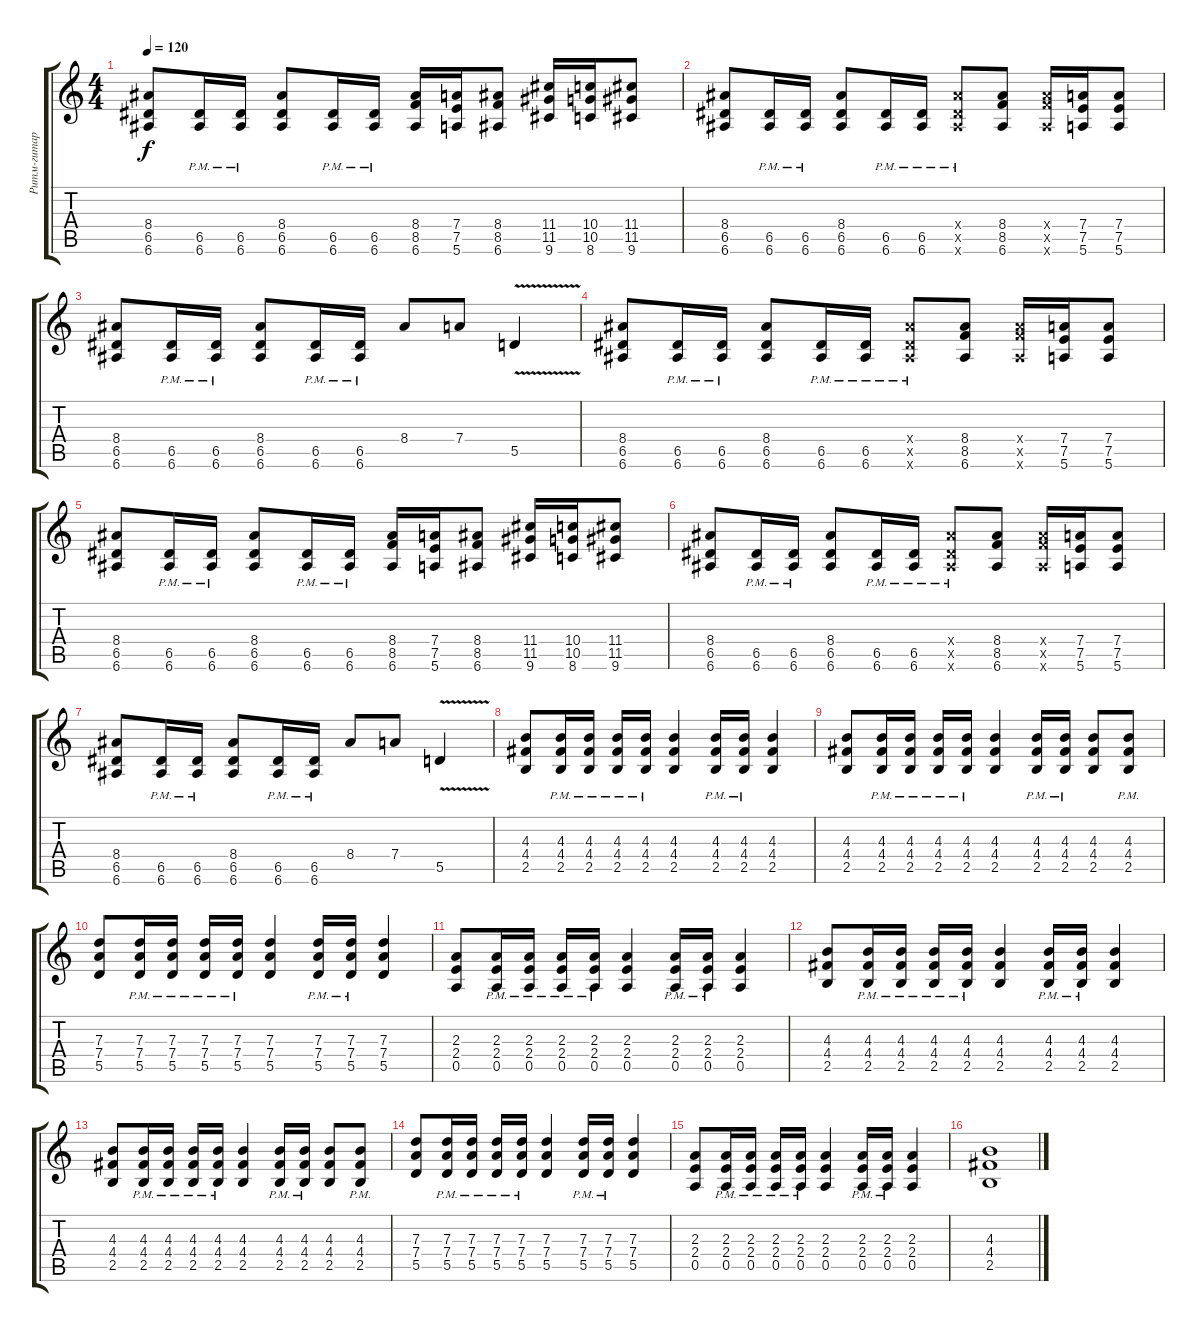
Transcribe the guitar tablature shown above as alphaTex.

\track ("Ритм-гитара (Силеноз)" "Ритм-гитар") {instrument distortionguitar}
\staff {score tabs}
\tuning (E4 B3 G3 D3 A2 E2) {hide}
\ts (4 4)
\tempo 120
\clef g2
\ks c
(8.4 6.5 6.6).8{dy f} (6.5{pm} 6.6{pm}).16 (6.5{pm} 6.6{pm}).16 (8.4 6.5 6.6).8 (6.5{pm} 6.6{pm}).16 (6.5{pm} 6.6{pm}).16 (8.4 8.5 6.6).16 (7.4 7.5 5.6).16 (8.4 8.5 6.6).8 (11.4 11.5 9.6).16 (10.4 10.5 8.6).16 (11.4 11.5 9.6).8 |
(8.4 6.5 6.6).8 (6.5{pm} 6.6{pm}).16 (6.5{pm} 6.6{pm}).16 (8.4 6.5 6.6).8 (6.5{pm} 6.6{pm}).16 (6.5{pm} 6.6{pm}).16 (8.4{pm x} 6.5{pm x} 6.6{pm x}).8 (8.4 8.5 6.6).8 (8.4{x} 8.5{x} 6.6{x}).16 (7.4 7.5 5.6).16 (7.4 7.5 5.6).8 |
(8.4 6.5 6.6).8 (6.5{pm} 6.6{pm}).16 (6.5{pm} 6.6{pm}).16 (8.4 6.5 6.6).8 (6.5{pm} 6.6{pm}).16 (6.5{pm} 6.6{pm}).16 8.4.8 7.4.8 5.5{v}.4 |
(8.4 6.5 6.6).8 (6.5{pm} 6.6{pm}).16 (6.5{pm} 6.6{pm}).16 (8.4 6.5 6.6).8 (6.5{pm} 6.6{pm}).16 (6.5{pm} 6.6{pm}).16 (8.4{pm x} 6.5{pm x} 6.6{pm x}).8 (8.4 8.5 6.6).8 (8.4{x} 8.5{x} 6.6{x}).16 (7.4 7.5 5.6).16 (7.4 7.5 5.6).8 |
(8.4 6.5 6.6).8 (6.5{pm} 6.6{pm}).16 (6.5{pm} 6.6{pm}).16 (8.4 6.5 6.6).8 (6.5{pm} 6.6{pm}).16 (6.5{pm} 6.6{pm}).16 (8.4 8.5 6.6).16 (7.4 7.5 5.6).16 (8.4 8.5 6.6).8 (11.4 11.5 9.6).16 (10.4 10.5 8.6).16 (11.4 11.5 9.6).8 |
(8.4 6.5 6.6).8 (6.5{pm} 6.6{pm}).16 (6.5{pm} 6.6{pm}).16 (8.4 6.5 6.6).8 (6.5{pm} 6.6{pm}).16 (6.5{pm} 6.6{pm}).16 (8.4{pm x} 6.5{pm x} 6.6{pm x}).8 (8.4 8.5 6.6).8 (8.4{x} 8.5{x} 6.6{x}).16 (7.4 7.5 5.6).16 (7.4 7.5 5.6).8 |
(8.4 6.5 6.6).8 (6.5{pm} 6.6{pm}).16 (6.5{pm} 6.6{pm}).16 (8.4 6.5 6.6).8 (6.5{pm} 6.6{pm}).16 (6.5{pm} 6.6{pm}).16 8.4.8 7.4.8 5.5{v}.4 |
(4.3 4.4 2.5).8 (4.3{pm} 4.4{pm} 2.5{pm}).16 (4.3{pm} 4.4{pm} 2.5{pm}).16 (4.3{pm} 4.4{pm} 2.5{pm}).16 (4.3{pm} 4.4{pm} 2.5{pm}).16 (4.3 4.4 2.5).4 (4.3{pm} 4.4{pm} 2.5{pm}).16 (4.3{pm} 4.4{pm} 2.5{pm}).16 (4.3 4.4 2.5).4 |
(4.3 4.4 2.5).8 (4.3{pm} 4.4{pm} 2.5{pm}).16 (4.3{pm} 4.4{pm} 2.5{pm}).16 (4.3{pm} 4.4{pm} 2.5{pm}).16 (4.3{pm} 4.4{pm} 2.5{pm}).16 (4.3 4.4 2.5).4 (4.3{pm} 4.4{pm} 2.5{pm}).16 (4.3{pm} 4.4{pm} 2.5{pm}).16 (4.3 4.4 2.5).8 (4.3{pm} 4.4{pm} 2.5{pm}).8 |
(7.3 7.4 5.5).8 (7.3{pm} 7.4{pm} 5.5{pm}).16 (7.3{pm} 7.4{pm} 5.5{pm}).16 (7.3{pm} 7.4{pm} 5.5{pm}).16 (7.3{pm} 7.4{pm} 5.5{pm}).16 (7.3 7.4 5.5).4 (7.3{pm} 7.4{pm} 5.5{pm}).16 (7.3{pm} 7.4{pm} 5.5{pm}).16 (7.3 7.4 5.5).4 |
(2.3 2.4 0.5).8 (2.3{pm} 2.4{pm} 0.5).16 (2.3{pm} 2.4{pm} 0.5).16 (2.3{pm} 2.4{pm} 0.5).16 (2.3{pm} 2.4{pm} 0.5).16 (2.3 2.4 0.5).4 (2.3{pm} 2.4{pm} 0.5).16 (2.3{pm} 2.4{pm} 0.5).16 (2.3 2.4 0.5).4 |
(4.3 4.4 2.5).8 (4.3{pm} 4.4{pm} 2.5{pm}).16 (4.3{pm} 4.4{pm} 2.5{pm}).16 (4.3{pm} 4.4{pm} 2.5{pm}).16 (4.3{pm} 4.4{pm} 2.5{pm}).16 (4.3 4.4 2.5).4 (4.3{pm} 4.4{pm} 2.5{pm}).16 (4.3{pm} 4.4{pm} 2.5{pm}).16 (4.3 4.4 2.5).4 |
(4.3 4.4 2.5).8 (4.3{pm} 4.4{pm} 2.5{pm}).16 (4.3{pm} 4.4{pm} 2.5{pm}).16 (4.3{pm} 4.4{pm} 2.5{pm}).16 (4.3{pm} 4.4{pm} 2.5{pm}).16 (4.3 4.4 2.5).4 (4.3{pm} 4.4{pm} 2.5{pm}).16 (4.3{pm} 4.4{pm} 2.5{pm}).16 (4.3 4.4 2.5).8 (4.3{pm} 4.4{pm} 2.5{pm}).8 |
(7.3 7.4 5.5).8 (7.3{pm} 7.4{pm} 5.5{pm}).16 (7.3{pm} 7.4{pm} 5.5{pm}).16 (7.3{pm} 7.4{pm} 5.5{pm}).16 (7.3{pm} 7.4{pm} 5.5{pm}).16 (7.3 7.4 5.5).4 (7.3{pm} 7.4{pm} 5.5{pm}).16 (7.3{pm} 7.4{pm} 5.5{pm}).16 (7.3 7.4 5.5).4 |
(2.3 2.4 0.5).8 (2.3{pm} 2.4{pm} 0.5).16 (2.3{pm} 2.4{pm} 0.5).16 (2.3{pm} 2.4{pm} 0.5).16 (2.3{pm} 2.4{pm} 0.5).16 (2.3 2.4 0.5).4 (2.3{pm} 2.4{pm} 0.5).16 (2.3{pm} 2.4{pm} 0.5).16 (2.3 2.4 0.5).4 |
(4.3 4.4 2.5).1
